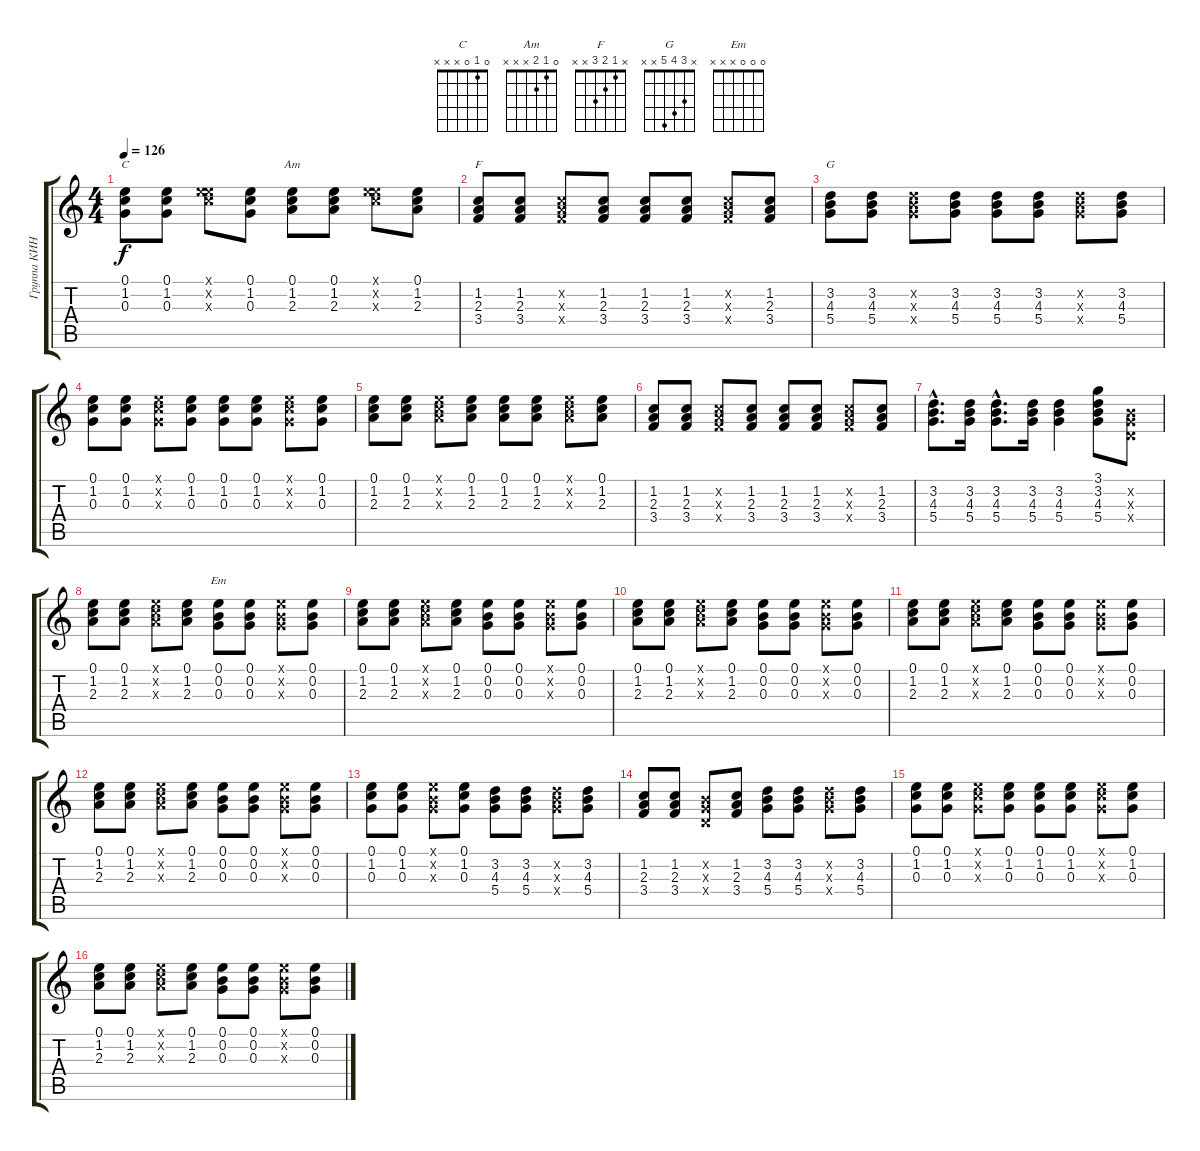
\track ("Группа КИНО" "Группа КИН") {instrument acousticguitarsteel}
\staff {score tabs}
\tuning (E4 B3 G3 D3 A2 E2) {hide}
\chord ("C" 0 1 0 x x x)
\chord ("Am" 0 1 2 x x x)
\chord ("F" x 1 2 3 x x)
\chord ("G" x 3 4 5 x x)
\chord ("Em" 0 0 0 x x x)
\ts (4 4)
\tempo 126
\clef g2
\ks c
(0.1 1.2 0.3).8{ch "C" dy f} (0.1 1.2 0.3).8 (0.1{x} 5.2{x} 5.3{x}).8 (0.1 1.2 0.3).8 (0.1 1.2 2.3).8{ch "Am"} (0.1 1.2 2.3).8 (0.1{x} 5.2{x} 5.3{x}).8 (0.1 1.2 2.3).8 |
(1.2 2.3 3.4).8{ch "F"} (1.2 2.3 3.4).8 (1.2{x} 2.3{x} 3.4{x}).8 (1.2 2.3 3.4).8 (1.2 2.3 3.4).8 (1.2 2.3 3.4).8 (1.2{x} 2.3{x} 3.4{x}).8 (1.2 2.3 3.4).8 |
(3.2 4.3 5.4).8{ch "G"} (3.2 4.3 5.4).8 (3.2{x} 4.3{x} 5.4{x}).8 (3.2 4.3 5.4).8 (3.2 4.3 5.4).8 (3.2 4.3 5.4).8 (3.2{x} 4.3{x} 5.4{x}).8 (3.2 4.3 5.4).8 |
(0.1 1.2 0.3).8 (0.1 1.2 0.3).8 (0.1{x} 1.2{x} 0.3{x}).8 (0.1 1.2 0.3).8 (0.1 1.2 0.3).8 (0.1 1.2 0.3).8 (0.1{x} 1.2{x} 0.3{x}).8 (0.1 1.2 0.3).8 |
(0.1 1.2 2.3).8 (0.1 1.2 2.3).8 (0.1{x} 1.2{x} 2.3{x}).8 (0.1 1.2 2.3).8 (0.1 1.2 2.3).8 (0.1 1.2 2.3).8 (0.1{x} 1.2{x} 2.3{x}).8 (0.1 1.2 2.3).8 |
(1.2 2.3 3.4).8 (1.2 2.3 3.4).8 (1.2{x} 2.3{x} 3.4{x}).8 (1.2 2.3 3.4).8 (1.2 2.3 3.4).8 (1.2 2.3 3.4).8 (1.2{x} 2.3{x} 3.4{x}).8 (1.2 2.3 3.4).8 |
(3.2{hac} 4.3{hac} 5.4{hac}).8{d} (3.2 4.3 5.4).16 (3.2{hac} 4.3{hac} 5.4{hac}).8{d} (3.2 4.3 5.4).16 (3.2 4.3 5.4).4 (3.1 3.2 4.3 5.4).8 (0.2{x} 0.3{x} 0.4{x}).8 |
(0.1 1.2 2.3).8 (0.1 1.2 2.3).8 (0.1{x} 1.2{x} 2.3{x}).8 (0.1 1.2 2.3).8 (0.1 0.2 0.3).8{ch "Em"} (0.1 0.2 0.3).8 (0.1{x} 0.2{x} 0.3{x}).8 (0.1 0.2 0.3).8 |
(0.1 1.2 2.3).8 (0.1 1.2 2.3).8 (0.1{x} 1.2{x} 2.3{x}).8 (0.1 1.2 2.3).8 (0.1 0.2 0.3).8 (0.1 0.2 0.3).8 (0.1{x} 0.2{x} 0.3{x}).8 (0.1 0.2 0.3).8 |
(0.1 1.2 2.3).8 (0.1 1.2 2.3).8 (0.1{x} 1.2{x} 2.3{x}).8 (0.1 1.2 2.3).8 (0.1 0.2 0.3).8 (0.1 0.2 0.3).8 (0.1{x} 0.2{x} 0.3{x}).8 (0.1 0.2 0.3).8 |
(0.1 1.2 2.3).8 (0.1 1.2 2.3).8 (0.1{x} 1.2{x} 2.3{x}).8 (0.1 1.2 2.3).8 (0.1 0.2 0.3).8 (0.1 0.2 0.3).8 (0.1{x} 0.2{x} 0.3{x}).8 (0.1 0.2 0.3).8 |
(0.1 1.2 2.3).8 (0.1 1.2 2.3).8 (0.1{x} 1.2{x} 2.3{x}).8 (0.1 1.2 2.3).8 (0.1 0.2 0.3).8 (0.1 0.2 0.3).8 (0.1{x} 0.2{x} 0.3{x}).8 (0.1 0.2 0.3).8 |
(0.1 1.2 0.3).8 (0.1 1.2 0.3).8 (0.1{x} 0.2{x} 0.3{x}).8 (0.1 1.2 0.3).8 (3.2 4.3 5.4).8 (3.2 4.3 5.4).8 (3.2{x} 4.3{x} 5.4{x}).8 (3.2 4.3 5.4).8 |
(1.2 2.3 3.4).8 (1.2 2.3 3.4).8 (0.2{x} 0.3{x} 0.4{x}).8 (1.2 2.3 3.4).8 (3.2 4.3 5.4).8 (3.2 4.3 5.4).8 (3.2{x} 4.3{x} 5.4{x}).8 (3.2 4.3 5.4).8 |
(0.1 1.2 0.3).8 (0.1 1.2 0.3).8 (0.1{x} 1.2{x} 0.3{x}).8 (0.1 1.2 0.3).8 (0.1 1.2 0.3).8 (0.1 1.2 0.3).8 (0.1{x} 1.2{x} 0.3{x}).8 (0.1 1.2 0.3).8 |
(0.1 1.2 2.3).8 (0.1 1.2 2.3).8 (0.1{x} 1.2{x} 2.3{x}).8 (0.1 1.2 2.3).8 (0.1 0.2 0.3).8 (0.1 0.2 0.3).8 (0.1{x} 0.2{x} 0.3{x}).8 (0.1 0.2 0.3).8
